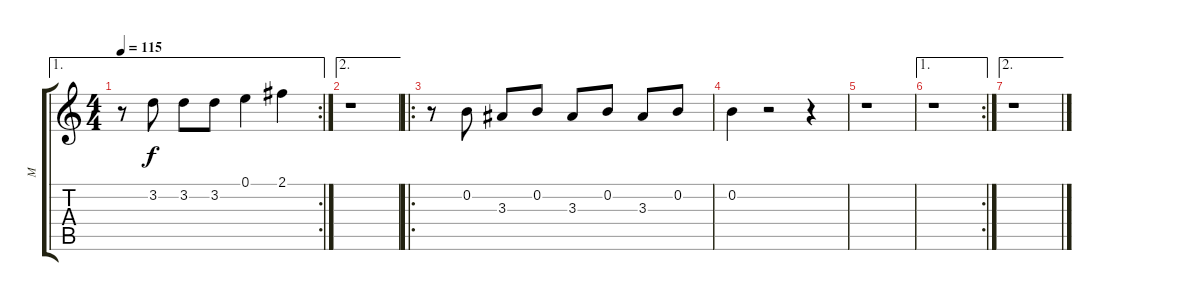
\track ("M" "M") {instrument acousticguitarnylon}
\staff {score tabs}
\tuning (E4 B3 G3 D3 A2 E2) {hide}
\ae 1
\rc 2
\ts (4 4)
\tempo 115
\clef g2
\ks c
r.8{dy f} 3.2.8 3.2.8 3.2.8 0.1.4 2.1.4 |
\ae 2
r.1 |
\ro
r.8 0.2.8 3.3.8 0.2.8 3.3.8 0.2.8 3.3.8 0.2.8 |
0.2.4 r.2 r.4 |
r.1 |
\ae 1
\rc 2
r.1 |
\ae 2
r.1
